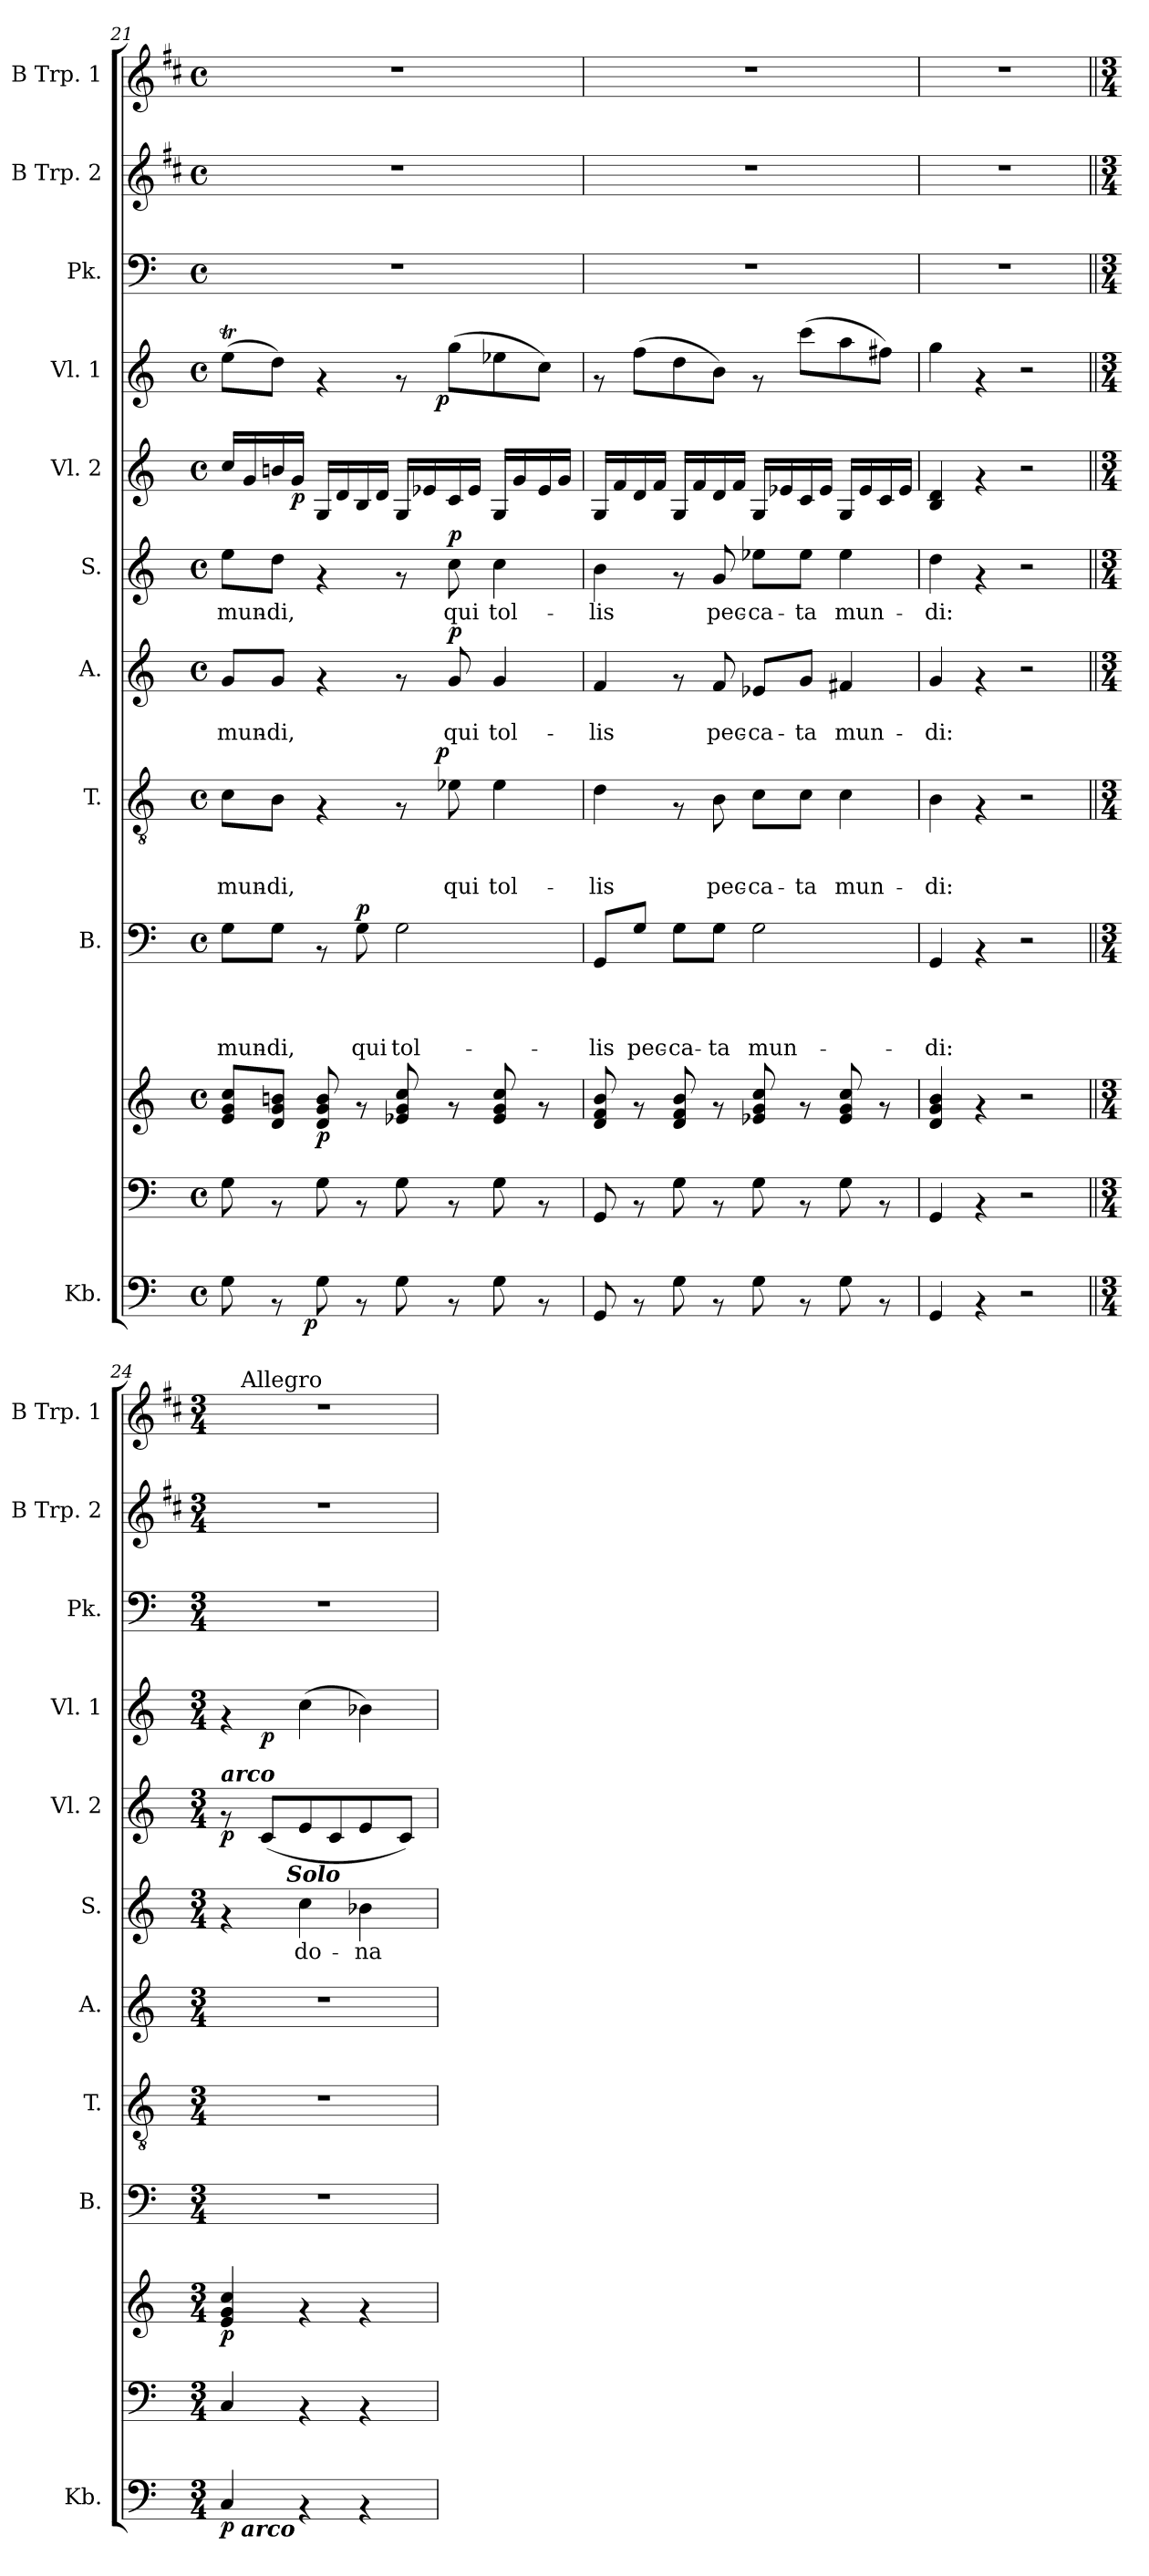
**kern	**dynam	**kern	**kern	**dynam	**kern	**text	**text	**text	**text	**dynam	**kern	**text	**text	**text	**dynam	**kern	**text	**text	**dynam	**kern	**text	**dynam	**kern	**dynam	**kern	**dynam	**kern	**kern	**kern
*part11	*part11	*part10	*part10	*part10	*part9	*part9	*part9	*part9	*part9	*part9	*part8	*part8	*part8	*part8	*part8	*part7	*part7	*part7	*part7	*part6	*part6	*part6	*part5	*part5	*part4	*part4	*part3	*part2	*part1
*staff12	*staff12	*staff11	*staff10	*staff10/11	*staff9	*staff9	*staff9	*staff9	*staff9	*staff9	*staff8	*staff8	*staff8	*staff8	*staff8	*staff7	*staff7	*staff7	*staff7	*staff6	*staff6	*staff6	*staff5	*staff5	*staff4	*staff4	*staff3	*staff2	*staff1
*I"Kb.	*	*	*	*	*I"B.	*	*	*	*	*	*I"T.	*	*	*	*	*I"A.	*	*	*	*I"S.	*	*	*I"Vl. 2	*	*I"Vl. 1	*	*I"Pk.	*I"B Trp. 2	*I"B Trp. 1
*I'Kb.	*	*	*	*	*I'B.	*	*	*	*	*	*I'T.	*	*	*	*	*I'A.	*	*	*	*I'S.	*	*	*I'Vl. 2	*	*I'Vl. 1	*	*I'Pk.	*I'B Trp. 2	*I'B Trp. 1
*clefF4	*	*clefF4	*clefG2	*	*clefF4	*	*	*	*	*	*clefGv2	*	*	*	*	*clefG2	*	*	*	*clefG2	*	*	*clefG2	*	*clefG2	*	*clefF4	*clefG2	*clefG2
*	*	*	*	*	*	*	*	*	*	*	*	*	*	*	*	*	*	*	*	*	*	*	*	*	*	*	*	*ITrd1c2	*ITrd1c2
*k[]	*	*k[]	*k[]	*	*k[]	*	*	*	*	*	*k[]	*	*	*	*	*k[]	*	*	*	*k[]	*	*	*k[]	*	*k[]	*	*k[]	*k[]	*k[]
*C:	*	*C:	*C:	*	*C:	*	*	*	*	*	*C:	*	*	*	*	*C:	*	*	*	*C:	*	*	*C:	*	*C:	*	*C:	*C:	*C:
*M4/4	*	*M4/4	*M4/4	*	*M4/4	*	*	*	*	*	*M4/4	*	*	*	*	*M4/4	*	*	*	*M4/4	*	*	*M4/4	*	*M4/4	*	*M4/4	*M4/4	*M4/4
*met(c)	*	*met(c)	*met(c)	*	*met(c)	*	*	*	*	*	*met(c)	*	*	*	*	*met(c)	*	*	*	*met(c)	*	*	*met(c)	*	*met(c)	*	*met(c)	*met(c)	*met(c)
=21	=21	=21	=21	=21	=21	=21	=21	=21	=21	=21	=21	=21	=21	=21	=21	=21	=21	=21	=21	=21	=21	=21	=21	=21	=21	=21	=21	=21	=21
!	!	!	!	!	!	!	!	!	!LO:LY:b	!	!	!	!	!LO:LY:b	!	!	!	!LO:LY:b	!	!	!LO:LY:b	!	!	!	!	!	!	!	!
*^	*	*	*	*	*	*	*	*	*	*	*^	*	*	*	*	*	*	*	*	*	*	*	*	*	*^	*	*	*	*
8G\	8..ryy	.	8G\	8e/ 8g/ 8cc/L	.	8G\L	.	.	.	mun-	.	8c\L	2ryy	.	.	mun-	.	8g/L	.	mun-	.	8ee\L	mun-	.	16cc/LL	.	(>8eet\L	2ryy	.	1r	1r	1r
.	.	.	.	.	.	.	.	.	.	.	.	.	.	.	.	.	.	.	.	.	.	.	.	.	16g/	.	.	.	.	.	.	.
!	!	!	!	!	!	!	!	!	!	!LO:LY:b	!	!	!	!	!	!LO:LY:b	!	!	!	!LO:LY:b	!	!	!LO:LY:b	!	!	!	!	!	!	!	!	!
8rAA	.	.	8rAA	8d/ 8g/ 8bn/J	.	8G\J	.	.	.	-di,	.	8B\J	.	.	.	-di,	.	8g/J	.	-di,	.	8dd\J	-di,	.	16bn/	.	8dd\J)	.	.	.	.	.
!	!	!	!	!	!	!	!	!	!	!	!	!	!	!	!	!	!	!	!	!	!	!	!	!	!	!LO:DY:b	!	!	!	!	!	!
.	.	.	.	.	.	.	.	.	.	.	.	.	.	.	.	.	.	.	.	.	.	.	.	.	16g/JJ	p	.	.	.	.	.	.
!	!	!LO:DY:b	!	!	!	!	!	!	!	!	!	!	!	!	!	!	!	!	!	!	!	!	!	!	!	!	!	!	!	!	!	!
.	2ryy	p	.	.	.	.	.	.	.	.	.	.	.	.	.	.	.	.	.	.	.	.	.	.	.	.	.	.	.	.	.	.
!	!	!	!	!	!LO:DY:b	!	!	!	!	!	!	!	!	!	!	!	!	!	!	!	!	!	!	!	!	!	!	!	!	!	!	!
8G\	.	.	8G\	8d/ 8g/ 8b/	p	8rAA	.	.	.	.	.	4rF	.	.	.	.	.	4rf	.	.	.	4rf	.	.	16G/LL	.	4rf	.	.	.	.	.
.	.	.	.	.	.	.	.	.	.	.	.	.	.	.	.	.	.	.	.	.	.	.	.	.	16d/	.	.	.	.	.	.	.
!	!	!	!	!	!	!	!	!	!	!LO:LY:b	!LO:DY:a	!	!	!	!	!	!	!	!	!	!	!	!	!	!	!	!	!	!	!	!	!
8rAA	.	.	8rAA	8rf	.	8G\	.	.	.	qui	p	.	.	.	.	.	.	.	.	.	.	.	.	.	16B/	.	.	.	.	.	.	.
.	.	.	.	.	.	.	.	.	.	.	.	.	.	.	.	.	.	.	.	.	.	.	.	.	16d/JJ	.	.	.	.	.	.	.
!	!	!	!	!	!	!	!	!	!	!LO:LY:b	!	!	!	!	!	!	!	!	!	!	!	!	!	!	!	!	!	!	!	!	!	!
8G\	.	.	8G\	8e-X/ 8g/ 8cc/	.	2G\	.	.	.	tol-	.	8rF	16.ryy	.	.	.	.	8rf	.	.	.	8rf	.	.	16G/LL	.	8rf	16.ryy	.	.	.	.
.	.	.	.	.	.	.	.	.	.	.	.	.	.	.	.	.	.	.	.	.	.	.	.	.	16e-X/	.	.	.	.	.	.	.
!	!	!	!	!	!	!	!	!	!	!	!	!	!	!	!	!	!LO:DY:a	!	!	!	!	!	!	!	!	!	!	!	!LO:DY:b	!	!	!
.	.	.	.	.	.	.	.	.	.	.	.	.	4ryy	.	.	.	p	.	.	.	.	.	.	.	.	.	.	4ryy	p	.	.	.
!	!	!	!	!	!	!	!	!	!	!	!	!	!	!	!	!LO:LY:b	!	!	!	!LO:LY:b	!LO:DY:a	!	!LO:LY:b	!LO:DY:a	!	!	!	!	!	!	!	!
8rAA	.	.	8rAA	8rf	.	.	.	.	.	.	.	8e-X\	.	.	.	qui	.	8g/	.	qui	p	8cc\	qui	p	16c/	.	(>8gg\L	.	.	.	.	.
.	.	.	.	.	.	.	.	.	.	.	.	.	.	.	.	.	.	.	.	.	.	.	.	.	16e-/JJ	.	.	.	.	.	.	.
.	4ryy	.	.	.	.	.	.	.	.	.	.	.	.	.	.	.	.	.	.	.	.	.	.	.	.	.	.	.	.	.	.	.
!	!	!	!	!	!	!	!	!	!	!	!	!	!	!	!	!LO:LY:b	!	!	!	!LO:LY:b	!	!	!LO:LY:b	!	!	!	!	!	!	!	!	!
8G\	.	.	8G\	8e-/ 8g/ 8cc/	.	.	.	.	.	.	.	4e-\	.	.	.	tol-	.	4g/	.	tol-	.	4cc\	tol-	.	16G/LL	.	8ee-X\	.	.	.	.	.
.	.	.	.	.	.	.	.	.	.	.	.	.	.	.	.	.	.	.	.	.	.	.	.	.	16g/	.	.	.	.	.	.	.
.	.	.	.	.	.	.	.	.	.	.	.	.	8ryy	.	.	.	.	.	.	.	.	.	.	.	.	.	.	8ryy	.	.	.	.
8rAA	.	.	8rAA	8rf	.	.	.	.	.	.	.	.	.	.	.	.	.	.	.	.	.	.	.	.	16e-/	.	8cc\J)	.	.	.	.	.
.	.	.	.	.	.	.	.	.	.	.	.	.	.	.	.	.	.	.	.	.	.	.	.	.	16g/JJ	.	.	.	.	.	.	.
.	32ryy	.	.	.	.	.	.	.	.	.	.	.	32ryy	.	.	.	.	.	.	.	.	.	.	.	.	.	.	32ryy	.	.	.	.
!!LO:PB:g=z
=22	=22	=22	=22	=22	=22	=22	=22	=22	=22	=22	=22	=22	=22	=22	=22	=22	=22	=22	=22	=22	=22	=22	=22	=22	=22	=22	=22	=22	=22	=22	=22	=22
!	!	!	!	!	!	!	!	!	!	!LO:LY:b	!	!	!	!	!	!LO:LY:b	!	!	!	!LO:LY:b	!	!	!LO:LY:b	!	!	!	!	!	!	!	!	!
*v	*v	*	*	*	*	*	*	*	*	*	*	*v	*v	*	*	*	*	*	*	*	*	*	*	*	*	*	*v	*v	*	*	*	*
8GG/	.	8GG/	8d/ 8f/ 8b/	.	8GG/L	.	.	.	-lis	.	4d\	.	.	-lis	.	4f/	.	-lis	.	4b\	-lis	.	16G/LL	.	8rf	.	1r	1r	1r
.	.	.	.	.	.	.	.	.	.	.	.	.	.	.	.	.	.	.	.	.	.	.	16f/	.	.	.	.	.	.
!	!	!	!	!	!	!	!	!	!LO:LY:b	!	!	!	!	!	!	!	!	!	!	!	!	!	!	!	!	!	!	!	!
8rAA	.	8rAA	8rf	.	8G/J	.	.	.	pec-	.	.	.	.	.	.	.	.	.	.	.	.	.	16d/	.	(>8ff\L	.	.	.	.
.	.	.	.	.	.	.	.	.	.	.	.	.	.	.	.	.	.	.	.	.	.	.	16f/JJ	.	.	.	.	.	.
!	!	!	!	!	!	!	!	!	!LO:LY:b	!	!	!	!	!	!	!	!	!	!	!	!	!	!	!	!	!	!	!	!
8G\	.	8G\	8d/ 8f/ 8b/	.	8G\L	.	.	.	-ca-	.	8rF	.	.	.	.	8rf	.	.	.	8rf	.	.	16G/LL	.	8dd\	.	.	.	.
.	.	.	.	.	.	.	.	.	.	.	.	.	.	.	.	.	.	.	.	.	.	.	16f/	.	.	.	.	.	.
!	!	!	!	!	!	!	!	!	!LO:LY:b	!	!	!	!	!LO:LY:b	!	!	!	!LO:LY:b	!	!	!LO:LY:b	!	!	!	!	!	!	!	!
8rAA	.	8rAA	8rf	.	8G\J	.	.	.	-ta	.	8B\	.	.	pec-	.	8f/	.	pec-	.	8g/	pec-	.	16d/	.	8b\J)	.	.	.	.
.	.	.	.	.	.	.	.	.	.	.	.	.	.	.	.	.	.	.	.	.	.	.	16f/JJ	.	.	.	.	.	.
!	!	!	!	!	!	!	!	!	!LO:LY:b	!	!	!	!	!LO:LY:b	!	!	!	!LO:LY:b	!	!	!LO:LY:b	!	!	!	!	!	!	!	!
8G\	.	8G\	8e-X/ 8g/ 8cc/	.	2G\	.	.	.	mun-	.	8c\L	.	.	-ca-	.	8e-X/L	.	-ca-	.	8ee-X\L	-ca-	.	16G/LL	.	8rf	.	.	.	.
.	.	.	.	.	.	.	.	.	.	.	.	.	.	.	.	.	.	.	.	.	.	.	16e-X/	.	.	.	.	.	.
!	!	!	!	!	!	!	!	!	!	!	!	!	!	!LO:LY:b	!	!	!	!LO:LY:b	!	!	!LO:LY:b	!	!	!	!	!	!	!	!
8rAA	.	8rAA	8rf	.	.	.	.	.	.	.	8c\J	.	.	-ta	.	8g/J	.	-ta	.	8ee-\J	-ta	.	16c/	.	(>8ccc\L	.	.	.	.
.	.	.	.	.	.	.	.	.	.	.	.	.	.	.	.	.	.	.	.	.	.	.	16e-/JJ	.	.	.	.	.	.
!	!	!	!	!	!	!	!	!	!	!	!	!	!	!LO:LY:b	!	!	!	!LO:LY:b	!	!	!LO:LY:b	!	!	!	!	!	!	!	!
8G\	.	8G\	8e-/ 8g/ 8cc/	.	.	.	.	.	.	.	4c\	.	.	mun-	.	4f#X/	.	mun-	.	4ee-\	mun-	.	16G/LL	.	8aa\	.	.	.	.
.	.	.	.	.	.	.	.	.	.	.	.	.	.	.	.	.	.	.	.	.	.	.	16e-/	.	.	.	.	.	.
8rAA	.	8rAA	8rf	.	.	.	.	.	.	.	.	.	.	.	.	.	.	.	.	.	.	.	16c/	.	8ff#X\J)	.	.	.	.
.	.	.	.	.	.	.	.	.	.	.	.	.	.	.	.	.	.	.	.	.	.	.	16e-/JJ	.	.	.	.	.	.
=23	=23	=23	=23	=23	=23	=23	=23	=23	=23	=23	=23	=23	=23	=23	=23	=23	=23	=23	=23	=23	=23	=23	=23	=23	=23	=23	=23	=23	=23
!	!	!	!	!	!	!	!	!	!LO:LY:b	!	!	!	!	!LO:LY:b	!	!	!	!LO:LY:b	!	!	!LO:LY:b	!	!	!	!	!	!	!	!
4GG/	.	4GG/	4d/ 4g/ 4b/	.	4GG/	.	.	.	-di:	.	4B\	.	.	-di:	.	4g/	.	-di:	.	4dd\	-di:	.	4B/ 4d/	.	4gg\	.	1r	1r	1r
4rAA	.	4rAA	4rf	.	4rAA	.	.	.	.	.	4rF	.	.	.	.	4rf	.	.	.	4rf	.	.	4rf	.	4rf	.	.	.	.
2r	.	2r	2r	.	2r	.	.	.	.	.	2r	.	.	.	.	2r	.	.	.	2r	.	.	2r	.	2r	.	.	.	.
=24||	=24||	=24||	=24||	=24||	=24||	=24||	=24||	=24||	=24||	=24||	=24||	=24||	=24||	=24||	=24||	=24||	=24||	=24||	=24||	=24||	=24||	=24||	=24||	=24||	=24||	=24||	=24||	=24||	=24||
*M3/4	*	*M3/4	*M3/4	*	*M3/4	*	*	*	*	*	*M3/4	*	*	*	*	*M3/4	*	*	*	*M3/4	*	*	*M3/4	*	*M3/4	*	*M3/4	*M3/4	*M3/4
!	!	!	!	!	!	!	!	!	!	!	!	!	!	!	!	!	!	!	!	!	!	!	!LO:TX:a:Bi:t=arco	!	!	!	!	!	!
!	!LO:DY:b	!	!	!LO:DY:b	!	!	!	!	!	!	!	!	!	!	!	!	!	!	!	!	!	!	!	!LO:DY:b	!	!	!	!	!
*^	*	*	*	*	*	*	*	*	*	*	*	*	*	*	*	*	*	*	*	*^	*	*	*	*	*^	*	*	*	*^
4C/	16ryy	p	4C/	4e/ 4g/ 4cc/	p	2.r	.	.	.	.	.	2.r	.	.	.	.	2.r	.	.	.	4rf	8..ryy	.	.	8rf	p	4rf	8ryy	.	2.r	2.r	2.r	16ryy
!	!	!	!	!	!	!	!	!	!	!	!	!	!	!	!	!	!	!	!	!	!	!	!	!	!	!	!	!	!	!	!	!	!LO:TX:a:t=Allegro
!	!LO:TX:b:Bi:t=arco	!	!	!	!	!	!	!	!	!	!	!	!	!	!	!	!	!	!	!	!	!	!	!	!	!	!	!	!	!	!	!	!
.	2ryy	.	.	.	.	.	.	.	.	.	.	.	.	.	.	.	.	.	.	.	.	.	.	.	.	.	.	.	.	.	.	.	2ryy
!	!	!	!	!	!	!	!	!	!	!	!	!	!	!	!	!	!	!	!	!	!	!	!	!	!	!	!	!	!LO:DY:b	!	!	!	!
.	.	.	.	.	.	.	.	.	.	.	.	.	.	.	.	.	.	.	.	.	.	.	.	.	(<8c/L	.	.	2ryy	p	.	.	.	.
!	!	!	!	!	!	!	!	!	!	!	!	!	!	!	!	!	!	!	!	!	!	!LO:TX:a:Bi:t=Solo	!	!	!	!	!	!	!	!	!	!	!
.	.	.	.	.	.	.	.	.	.	.	.	.	.	.	.	.	.	.	.	.	.	2ryy	.	.	.	.	.	.	.	.	.	.	.
!	!	!	!	!	!	!	!	!	!	!	!	!	!	!	!	!	!	!	!	!	!	!	!LO:LY:b	!	!	!	!	!	!	!	!	!	!
4rAA	.	.	4rAA	4rf	.	.	.	.	.	.	.	.	.	.	.	.	.	.	.	.	4cc\	.	do-	.	8e/	.	(>4cc\	.	.	.	.	.	.
.	.	.	.	.	.	.	.	.	.	.	.	.	.	.	.	.	.	.	.	.	.	.	.	.	8c/	.	.	.	.	.	.	.	.
!	!	!	!	!	!	!	!	!	!	!	!	!	!	!	!	!	!	!	!	!	!	!	!LO:LY:b	!	!	!	!	!	!	!	!	!	!
4rAA	.	.	4rAA	4rf	.	.	.	.	.	.	.	.	.	.	.	.	.	.	.	.	4b-X\	.	-na	.	8e/	.	4b-X\)	.	.	.	.	.	.
.	8.ryy	.	.	.	.	.	.	.	.	.	.	.	.	.	.	.	.	.	.	.	.	.	.	.	.	.	.	.	.	.	.	.	8.ryy
.	.	.	.	.	.	.	.	.	.	.	.	.	.	.	.	.	.	.	.	.	.	.	.	.	8c/J)	.	.	8ryy	.	.	.	.	.
.	.	.	.	.	.	.	.	.	.	.	.	.	.	.	.	.	.	.	.	.	.	32ryy	.	.	.	.	.	.	.	.	.	.	.
*v	*v	*	*	*	*	*	*	*	*	*	*	*	*	*	*	*	*	*	*	*	*v	*v	*	*	*	*	*v	*v	*	*	*	*v	*v
=	=	=	=	=	=	=	=	=	=	=	=	=	=	=	=	=	=	=	=	=	=	=	=	=	=	=	=	=	=
*-	*-	*-	*-	*-	*-	*-	*-	*-	*-	*-	*-	*-	*-	*-	*-	*-	*-	*-	*-	*-	*-	*-	*-	*-	*-	*-	*-	*-	*-
